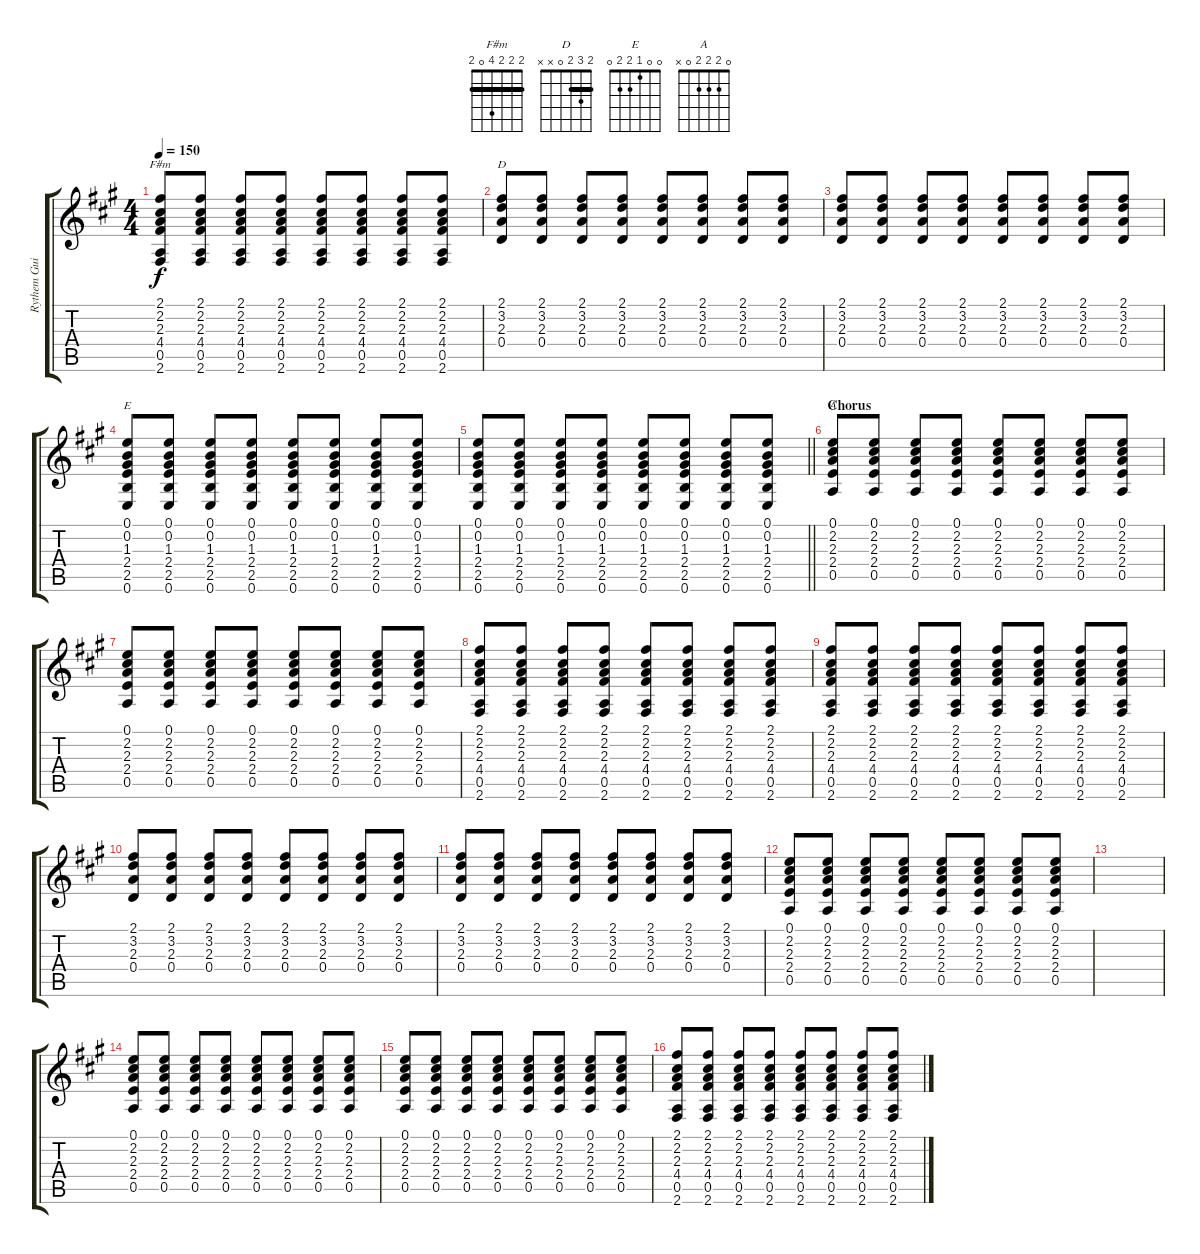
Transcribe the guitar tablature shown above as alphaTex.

\track ("Rythem Guitar" "Rythem Gui") {instrument electricguitarclean}
\staff {score tabs}
\tuning (E4 B3 G3 D3 A2 E2) {hide}
\chord ("F#m" 2 2 2 4 0 2) {barre 2}
\chord ("D" 2 3 2 0 x x) {barre 2}
\chord ("E" 0 0 1 2 2 0)
\chord ("A" 0 2 2 2 0 x)
\ts (4 4)
\tempo 150
\clef g2
\ks a
(2.1 2.2 2.3 4.4 0.5 2.6).8{ch "F#m" dy f} (2.1 2.2 2.3 4.4 0.5 2.6).8 (2.1 2.2 2.3 4.4 0.5 2.6).8 (2.1 2.2 2.3 4.4 0.5 2.6).8 (2.1 2.2 2.3 4.4 0.5 2.6).8 (2.1 2.2 2.3 4.4 0.5 2.6).8 (2.1 2.2 2.3 4.4 0.5 2.6).8 (2.1 2.2 2.3 4.4 0.5 2.6).8 |
(2.1 3.2 2.3 0.4).8{ch "D"} (2.1 3.2 2.3 0.4).8 (2.1 3.2 2.3 0.4).8 (2.1 3.2 2.3 0.4).8 (2.1 3.2 2.3 0.4).8 (2.1 3.2 2.3 0.4).8 (2.1 3.2 2.3 0.4).8 (2.1 3.2 2.3 0.4).8 |
(2.1 3.2 2.3 0.4).8 (2.1 3.2 2.3 0.4).8 (2.1 3.2 2.3 0.4).8 (2.1 3.2 2.3 0.4).8 (2.1 3.2 2.3 0.4).8 (2.1 3.2 2.3 0.4).8 (2.1 3.2 2.3 0.4).8 (2.1 3.2 2.3 0.4).8 |
(0.1 0.2 1.3 2.4 2.5 0.6).8{ch "E"} (0.1 0.2 1.3 2.4 2.5 0.6).8 (0.1 0.2 1.3 2.4 2.5 0.6).8 (0.1 0.2 1.3 2.4 2.5 0.6).8 (0.1 0.2 1.3 2.4 2.5 0.6).8 (0.1 0.2 1.3 2.4 2.5 0.6).8 (0.1 0.2 1.3 2.4 2.5 0.6).8 (0.1 0.2 1.3 2.4 2.5 0.6).8 |
\barLineRight lightlight
(0.1 0.2 1.3 2.4 2.5 0.6).8 (0.1 0.2 1.3 2.4 2.5 0.6).8 (0.1 0.2 1.3 2.4 2.5 0.6).8 (0.1 0.2 1.3 2.4 2.5 0.6).8 (0.1 0.2 1.3 2.4 2.5 0.6).8 (0.1 0.2 1.3 2.4 2.5 0.6).8 (0.1 0.2 1.3 2.4 2.5 0.6).8 (0.1 0.2 1.3 2.4 2.5 0.6).8 |
\section ("" "Chorus")
(0.1 2.2 2.3 2.4 0.5).8{ch "A"} (0.1 2.2 2.3 2.4 0.5).8 (0.1 2.2 2.3 2.4 0.5).8 (0.1 2.2 2.3 2.4 0.5).8 (0.1 2.2 2.3 2.4 0.5).8 (0.1 2.2 2.3 2.4 0.5).8 (0.1 2.2 2.3 2.4 0.5).8 (0.1 2.2 2.3 2.4 0.5).8 |
(0.1 2.2 2.3 2.4 0.5).8 (0.1 2.2 2.3 2.4 0.5).8 (0.1 2.2 2.3 2.4 0.5).8 (0.1 2.2 2.3 2.4 0.5).8 (0.1 2.2 2.3 2.4 0.5).8 (0.1 2.2 2.3 2.4 0.5).8 (0.1 2.2 2.3 2.4 0.5).8 (0.1 2.2 2.3 2.4 0.5).8 |
(2.1 2.2 2.3 4.4 0.5 2.6).8 (2.1 2.2 2.3 4.4 0.5 2.6).8 (2.1 2.2 2.3 4.4 0.5 2.6).8 (2.1 2.2 2.3 4.4 0.5 2.6).8 (2.1 2.2 2.3 4.4 0.5 2.6).8 (2.1 2.2 2.3 4.4 0.5 2.6).8 (2.1 2.2 2.3 4.4 0.5 2.6).8 (2.1 2.2 2.3 4.4 0.5 2.6).8 |
(2.1 2.2 2.3 4.4 0.5 2.6).8 (2.1 2.2 2.3 4.4 0.5 2.6).8 (2.1 2.2 2.3 4.4 0.5 2.6).8 (2.1 2.2 2.3 4.4 0.5 2.6).8 (2.1 2.2 2.3 4.4 0.5 2.6).8 (2.1 2.2 2.3 4.4 0.5 2.6).8 (2.1 2.2 2.3 4.4 0.5 2.6).8 (2.1 2.2 2.3 4.4 0.5 2.6).8 |
(2.1 3.2 2.3 0.4).8 (2.1 3.2 2.3 0.4).8 (2.1 3.2 2.3 0.4).8 (2.1 3.2 2.3 0.4).8 (2.1 3.2 2.3 0.4).8 (2.1 3.2 2.3 0.4).8 (2.1 3.2 2.3 0.4).8 (2.1 3.2 2.3 0.4).8 |
(2.1 3.2 2.3 0.4).8 (2.1 3.2 2.3 0.4).8 (2.1 3.2 2.3 0.4).8 (2.1 3.2 2.3 0.4).8 (2.1 3.2 2.3 0.4).8 (2.1 3.2 2.3 0.4).8 (2.1 3.2 2.3 0.4).8 (2.1 3.2 2.3 0.4).8 |
(0.1 2.2 2.3 2.4 0.5).8 (0.1 2.2 2.3 2.4 0.5).8 (0.1 2.2 2.3 2.4 0.5).8 (0.1 2.2 2.3 2.4 0.5).8 (0.1 2.2 2.3 2.4 0.5).8 (0.1 2.2 2.3 2.4 0.5).8 (0.1 2.2 2.3 2.4 0.5).8 (0.1 2.2 2.3 2.4 0.5).8 |
|
(0.1 2.2 2.3 2.4 0.5).8 (0.1 2.2 2.3 2.4 0.5).8 (0.1 2.2 2.3 2.4 0.5).8 (0.1 2.2 2.3 2.4 0.5).8 (0.1 2.2 2.3 2.4 0.5).8 (0.1 2.2 2.3 2.4 0.5).8 (0.1 2.2 2.3 2.4 0.5).8 (0.1 2.2 2.3 2.4 0.5).8 |
(0.1 2.2 2.3 2.4 0.5).8 (0.1 2.2 2.3 2.4 0.5).8 (0.1 2.2 2.3 2.4 0.5).8 (0.1 2.2 2.3 2.4 0.5).8 (0.1 2.2 2.3 2.4 0.5).8 (0.1 2.2 2.3 2.4 0.5).8 (0.1 2.2 2.3 2.4 0.5).8 (0.1 2.2 2.3 2.4 0.5).8 |
(2.1 2.2 2.3 4.4 0.5 2.6).8 (2.1 2.2 2.3 4.4 0.5 2.6).8 (2.1 2.2 2.3 4.4 0.5 2.6).8 (2.1 2.2 2.3 4.4 0.5 2.6).8 (2.1 2.2 2.3 4.4 0.5 2.6).8 (2.1 2.2 2.3 4.4 0.5 2.6).8 (2.1 2.2 2.3 4.4 0.5 2.6).8 (2.1 2.2 2.3 4.4 0.5 2.6).8
